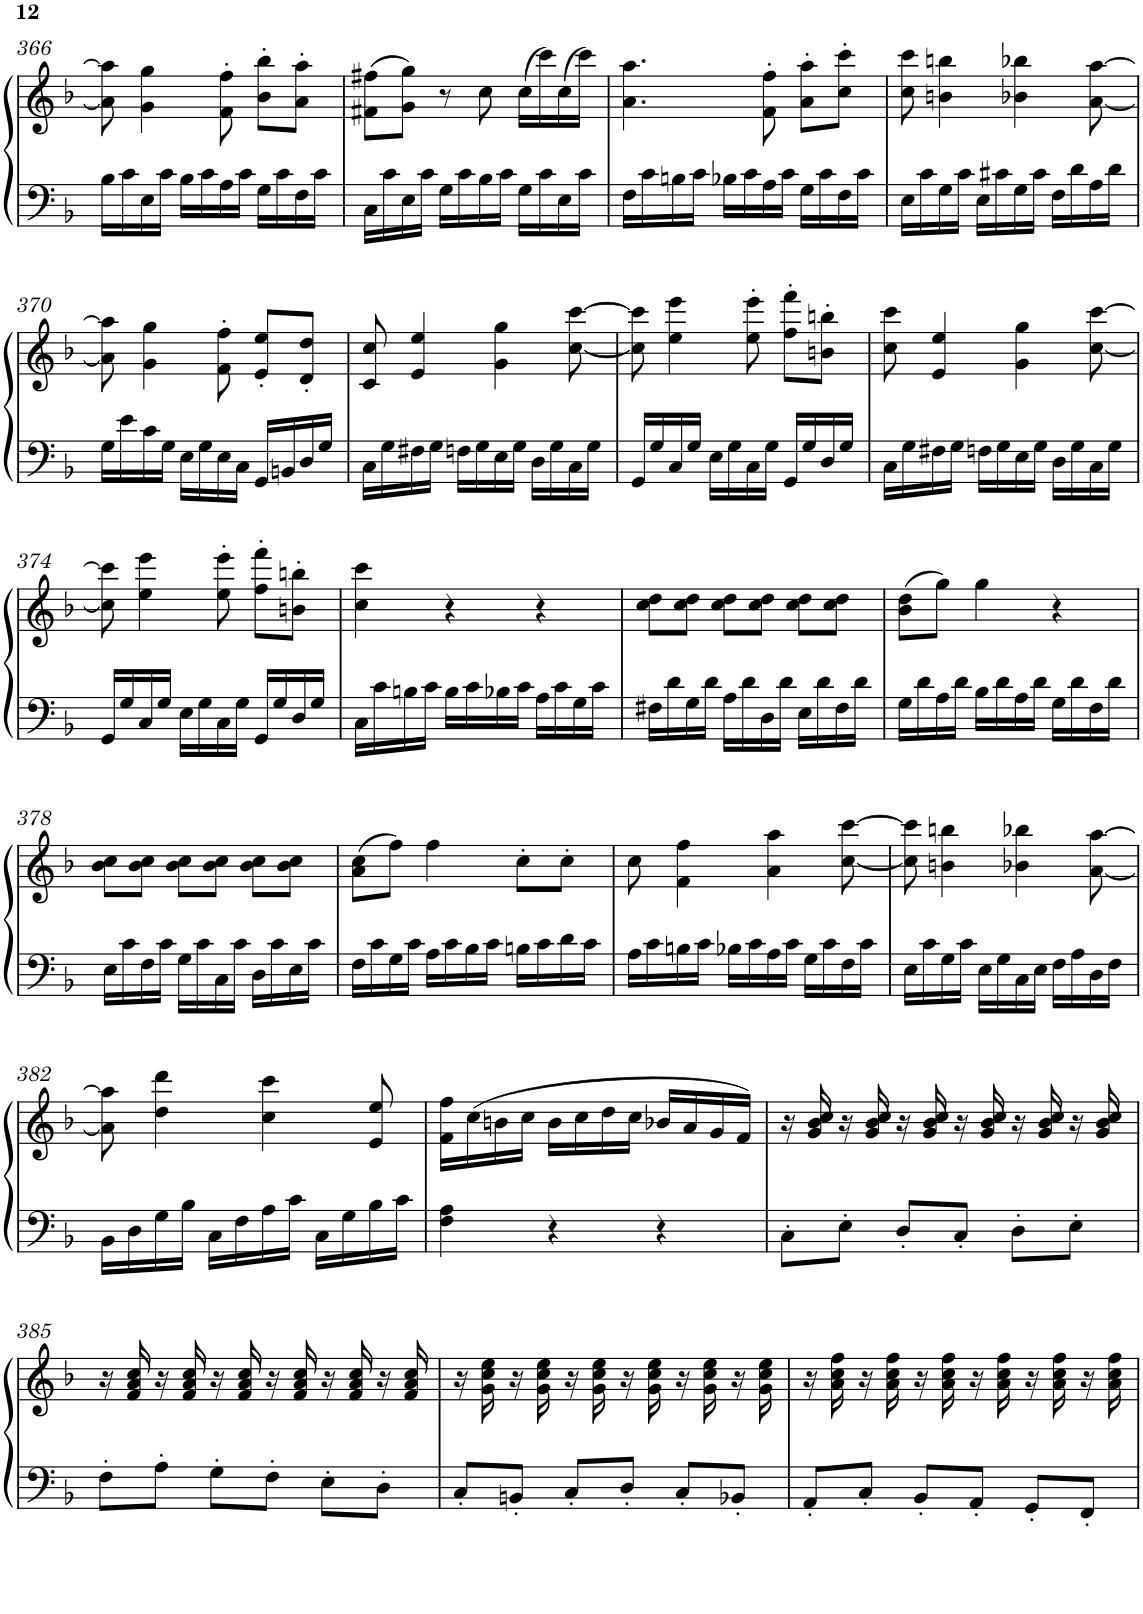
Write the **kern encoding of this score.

**kern	**kern
*part1	*part1
*staff2	*staff1
*I"Piano	*
*I'Pno.	*
!!LO:PB:g=z
*clefF4	*clefG2
*k[b-]	*k[b-]
*F:	*F:
*M3/4	*M3/4
=366	=366
16B-\LL	8a\] 8aa\]
16c\	.
16E\	4g\ 4gg\
16c\JJ	.
16B-\LL	.
16c\	.
16A\	8f\' 8ff\'
16c\JJ	.
16G\LL	8b-\' 8bb-\'L
16c\	.
16F\	8a\' 8aa\'J
16c\JJ	.
=367	=367
16C\LL	(>8f#X\ 8ff#X\L
16c\	.
16E\	8g\ 8gg\J)
16c\JJ	.
16G\LL	8r
16c\	.
16B-\	8cc\
16c\JJ	.
16G\LL	(>16cc\LL
16c\	16ccc\)
16E\	(>16cc\
16c\JJ	16ccc\JJ)
=368	=368
16F\LL	4.a\ 4.aa\
16c\	.
16Bn\	.
16c\JJ	.
16B-X\LL	.
16c\	.
16A\	8f\' 8ff\'
16c\JJ	.
16G\LL	8a\' 8aa\'L
16c\	.
16F\	8cc\' 8ccc\'J
16c\JJ	.
=369	=369
16E\LL	8cc\ 8ccc\
16c\	.
16G\	4bn\ 4bbn\
16c\JJ	.
16E\LL	.
16c#X\	.
16G\	4b-X\ 4bb-X\
16c#\JJ	.
16F\LL	.
16d\	.
16A\	[8a\ [8aa\
16d\JJ	.
!!LO:LB:g=z
=370	=370
16G\LL	8a\] 8aa\]
16e\	.
16c\	4g\ 4gg\
16G\JJ	.
16E\LL	.
16G\	.
16E\	8f\' 8ff\'
16C\JJ	.
16GG/LL	8e/' 8ee/'L
16BBn/	.
16D/	8d/' 8dd/'J
16G/JJ	.
=371	=371
16C\LL	8c/ 8cc/
16G\	.
16F#X\	4e/ 4ee/
16G\JJ	.
16Fn\LL	.
16G\	.
16E\	4g\ 4gg\
16G\JJ	.
16D\LL	.
16G\	.
16C\	[8cc\ [8ccc\
16G\JJ	.
=372	=372
16GG/LL	8cc\] 8ccc\]
16G/	.
16C/	4ee\ 4eee\
16G/JJ	.
16E\LL	.
16G\	.
16C\	8ee\' 8eee\'
16G\JJ	.
16GG/LL	8ff\' 8fff\'L
16G/	.
16D/	8bn\' 8bbn\'J
16G/JJ	.
=373	=373
16C\LL	8cc\ 8ccc\
16G\	.
16F#X\	4e/ 4ee/
16G\JJ	.
16Fn\LL	.
16G\	.
16E\	4g\ 4gg\
16G\JJ	.
16D\LL	.
16G\	.
16C\	[8cc\ [8ccc\
16G\JJ	.
!!LO:LB:g=z
=374	=374
16GG/LL	8cc\] 8ccc\]
16G/	.
16C/	4ee\ 4eee\
16G/JJ	.
16E\LL	.
16G\	.
16C\	8ee\' 8eee\'
16G\JJ	.
16GG/LL	8ff\' 8fff\'L
16G/	.
16D/	8bn\' 8bbn\'J
16G/JJ	.
=375	=375
16C\LL	4cc\ 4ccc\
16c\	.
16Bn\	.
16c\JJ	.
16B\LL	4r
16c\	.
16B-X\	.
16c\JJ	.
16A\LL	4r
16c\	.
16G\	.
16c\JJ	.
=376	=376
16F#X\LL	8cc\ 8dd\L
16d\	.
16G\	8cc\ 8dd\J
16d\JJ	.
16A\LL	8cc\ 8dd\L
16d\	.
16D\	8cc\ 8dd\J
16d\JJ	.
16E\LL	8cc\ 8dd\L
16d\	.
16F#\	8cc\ 8dd\J
16d\JJ	.
=377	=377
16G\LL	(>8b-\ 8dd\L
16d\	.
16A\	8gg\J)
16d\JJ	.
16B-\LL	4gg\
16d\	.
16A\	.
16d\JJ	.
16G\LL	4r
16d\	.
16F\	.
16d\JJ	.
!!LO:LB:g=z
=378	=378
16E\LL	8b-\ 8cc\L
16c\	.
16F\	8b-\ 8cc\J
16c\JJ	.
16G\LL	8b-\ 8cc\L
16c\	.
16C\	8b-\ 8cc\J
16c\JJ	.
16D\LL	8b-\ 8cc\L
16c\	.
16E\	8b-\ 8cc\J
16c\JJ	.
=379	=379
16F\LL	(>8a\ 8cc\L
16c\	.
16G\	8ff\J)
16c\JJ	.
16A\LL	4ff\
16c\	.
16B-\	.
16c\JJ	.
16Bn\LL	8cc'\L
16c\	.
16d\	8cc'\J
16c\JJ	.
=380	=380
16A\LL	8cc\
16c\	.
16Bn\	4f\ 4ff\
16c\JJ	.
16B-X\LL	.
16c\	.
16A\	4a\ 4aa\
16c\JJ	.
16G\LL	.
16c\	.
16F\	[8cc\ [8ccc\
16c\JJ	.
=381	=381
16E\LL	8cc\] 8ccc\]
16c\	.
16G\	4bn\ 4bbn\
16c\JJ	.
16E\LL	.
16G\	.
16C\	4b-X\ 4bb-X\
16E\JJ	.
16F\LL	.
16A\	.
16D\	[8a\ [8aa\
16F\JJ	.
!!LO:LB:g=z
=382	=382
16BB-\LL	8a\] 8aa\]
16D\	.
16G\	4dd\ 4ddd\
16B-\JJ	.
16C\LL	.
16F\	.
16A\	4cc\ 4ccc\
16c\JJ	.
16C\LL	.
16G\	.
16B-\	8e/ 8ee/
16c\JJ	.
=383	=383
4F\ 4A\	16f\ 16ff\LL
.	(>16cc\
.	16bn\
.	16cc\JJ
4r	16b\LL
.	16cc\
.	16dd\
.	16cc\JJ
4r	16b-X/LL
.	16a/
.	16g/
.	16f/JJ)
=384	=384
8C'\L	16r
.	16g/ 16b-/ 16cc/
8E'\J	16r
.	16g/ 16b-/ 16cc/
8D'/L	16r
.	16g/ 16b-/ 16cc/
8C'/J	16r
.	16g/ 16b-/ 16cc/
8D'\L	16r
.	16g/ 16b-/ 16cc/
8E'\J	16r
.	16g/ 16b-/ 16cc/
!!LO:LB:g=z
=385	=385
8F'\L	16r
.	16f/ 16a/ 16cc/
8A'\J	16r
.	16f/ 16a/ 16cc/
8G'\L	16r
.	16f/ 16a/ 16cc/
8F'\J	16r
.	16f/ 16a/ 16cc/
8E'\L	16r
.	16f/ 16a/ 16cc/
8D'\J	16r
.	16f/ 16a/ 16cc/
=386	=386
8C'/L	16r
.	16g\ 16cc\ 16ee\
8BBn'/J	16r
.	16g\ 16cc\ 16ee\
8C'/L	16r
.	16g\ 16cc\ 16ee\
8D'/J	16r
.	16g\ 16cc\ 16ee\
8C'/L	16r
.	16g\ 16cc\ 16ee\
8BB-X'/J	16r
.	16g\ 16cc\ 16ee\
=387	=387
8AA'/L	16r
.	16a\ 16cc\ 16ff\
8C'/J	16r
.	16a\ 16cc\ 16ff\
8BB-'/L	16r
.	16a\ 16cc\ 16ff\
8AA'/J	16r
.	16a\ 16cc\ 16ff\
8GG'/L	16r
.	16a\ 16cc\ 16ff\
8FF'/J	16r
.	16a\ 16cc\ 16ff\
=	=
*-	*-
